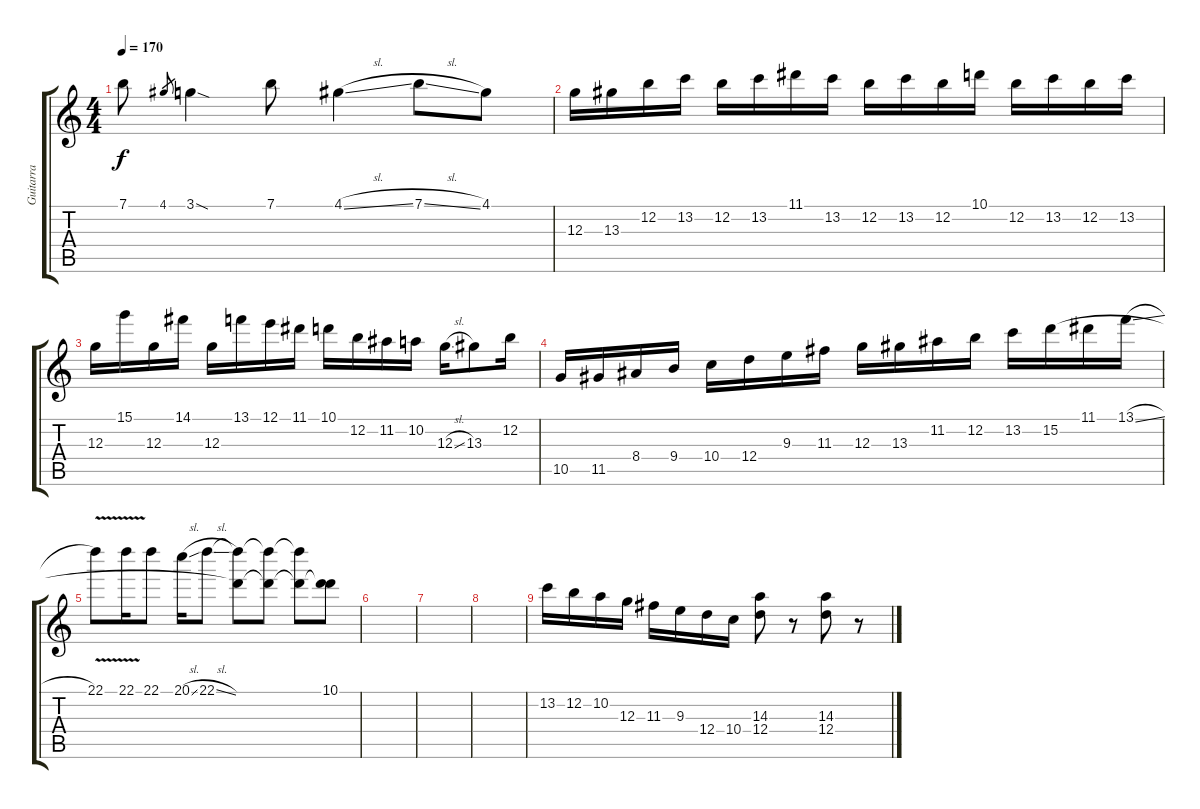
\track ("Guitarra" "Guitarra") {instrument distortionguitar}
\staff {score tabs}
\tuning (E4 B3 G3 D3 A2 E2) {hide}
\ts (4 4)
\tempo 170
\clef g2
\ks c
7.1.8{dy f} 4.1.8{gr} 3.1{sod}.4 7.1.8 4.1{sl}.4 7.1{sl}.8 4.1.8 |
12.3.16 13.3.16 12.2.16 13.2.16 12.2.16 13.2.16 11.1.16 13.2.16 12.2.16 13.2.16 12.2.16 10.1.16 12.2.16 13.2.16 12.2.16 13.2.16 |
12.3.16 15.1.16 12.3.16 14.1.16 12.3.16 13.1.16 12.1.16 11.1.16 10.1.16 12.2.16 11.2.16 10.2.16 12.3{sl}.16 13.3.8 12.2.16 |
10.5.16 11.5.16 8.4.16 9.4.16 10.4.16 12.4.16 9.3.16 11.3.16 12.3.16 13.3.16 11.2.16 12.2.16 13.2.16 15.2.16 11.1.16 13.1{sl}.16 |
22.1{v}.8 22.1{v}.16 22.1.8 20.1{sl}.16 22.1{sl}.8 (22.1{t} 15.2{t}).8 (22.1{t} 15.2{t}).8 (22.1{t} 15.2{t}).8 (10.1 15.2{t}).8 |
|
|
|
13.2.16 12.2.16 10.2.16 12.3.16 11.3.16 9.3.16 12.4.16 10.4.16 (14.3 12.4).8 r.8 (14.3 12.4).8 r.8
